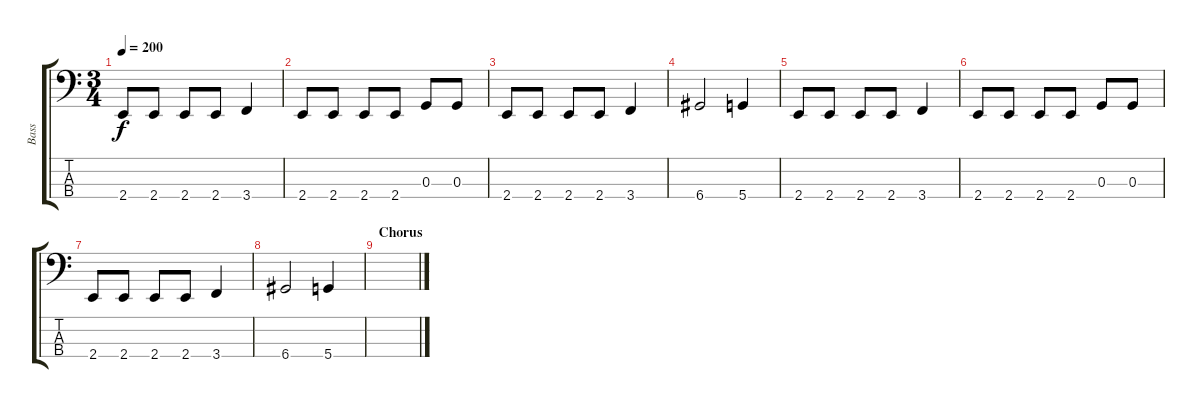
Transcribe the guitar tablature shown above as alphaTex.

\track ("Bass" "Bass") {instrument electricbasspick}
\staff {score tabs}
\tuning (F2 C2 G1 D1) {hide}
\ts (3 4)
\tempo 200
\clef f4
\ks c
2.4.8{dy f} 2.4.8 2.4.8 2.4.8 3.4.4 |
2.4.8 2.4.8 2.4.8 2.4.8 0.3.8 0.3.8 |
2.4.8 2.4.8 2.4.8 2.4.8 3.4.4 |
6.4.2 5.4.4 |
2.4.8 2.4.8 2.4.8 2.4.8 3.4.4 |
2.4.8 2.4.8 2.4.8 2.4.8 0.3.8 0.3.8 |
2.4.8 2.4.8 2.4.8 2.4.8 3.4.4 |
6.4.2 5.4.4 |
\section ("" "Chorus")
